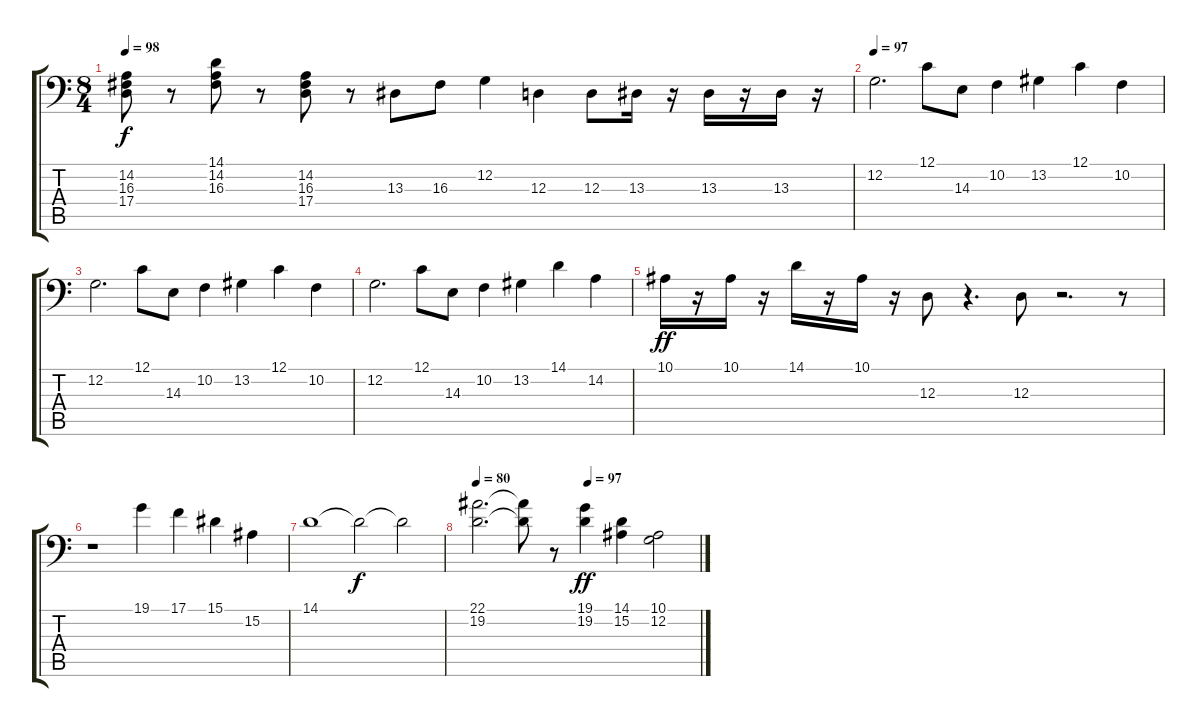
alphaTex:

\track "" {instrument bassoon}
\staff {score tabs}
\tuning (C3 G2 D2 A1 E1 B0) {hide}
\ts (8 4)
\tempo 98
\clef f4
\ks c
(14.2 16.3 17.4).8{dy f} r.8 (14.1 14.2 16.3).8 r.8 (14.2 16.3 17.4).8 r.8 13.3.8 16.3.8 12.2.4 12.3.4 12.3.8 13.3.16 r.16 13.3.16 r.16 13.3.16 r.16 |
\tempo 97
12.2.2{d} 12.1.8 14.3.8 10.2.4 13.2.4 12.1.4 10.2.4 |
12.2.2{d} 12.1.8 14.3.8 10.2.4 13.2.4 12.1.4 10.2.4 |
12.2.2{d} 12.1.8 14.3.8 10.2.4 13.2.4 14.1.4 14.2.4 |
10.1.16{dy ff} r.16 10.1.16 r.16 14.1.16 r.16 10.1.16 r.16 12.3.8 r.4{d} 12.3.8 r.2{d} r.8 |
r.1 19.1.4 17.1.4 15.1.4 15.2.4 |
14.1.1 14.1{t}.2{dy f} 14.1{t}.2 |
\tempo 80
\tempo (97 0.5)
(22.1 19.2).2{d} (22.1{t} 19.2{t}).8 r.8 (19.1 19.2).4{dy ff} (14.1 15.2).4 (10.1 12.2).2
